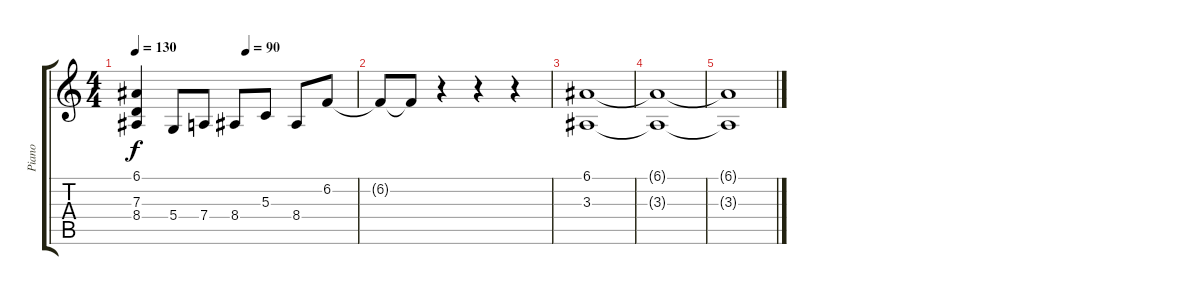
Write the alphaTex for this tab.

\track ("Piano" "Piano") {instrument acousticgrandpiano}
\staff {score tabs}
\tuning (E4 B3 G3 D3 A2 E2) {hide}
\ts (4 4)
\tempo 130
\tempo (90 0.5)
\clef g2
\ks c
(6.1{t} 7.3{t} 8.4).4{dy f} 5.4.8 7.4.8 8.4.8 5.3.8 8.4.8 6.2.8 |
6.2{t}.8 6.2{t}.8 r.4 r.4 r.4 |
(6.1 3.3).1 |
(6.1{t} 3.3{t}).1 |
(6.1{t} 3.3{t}).1
